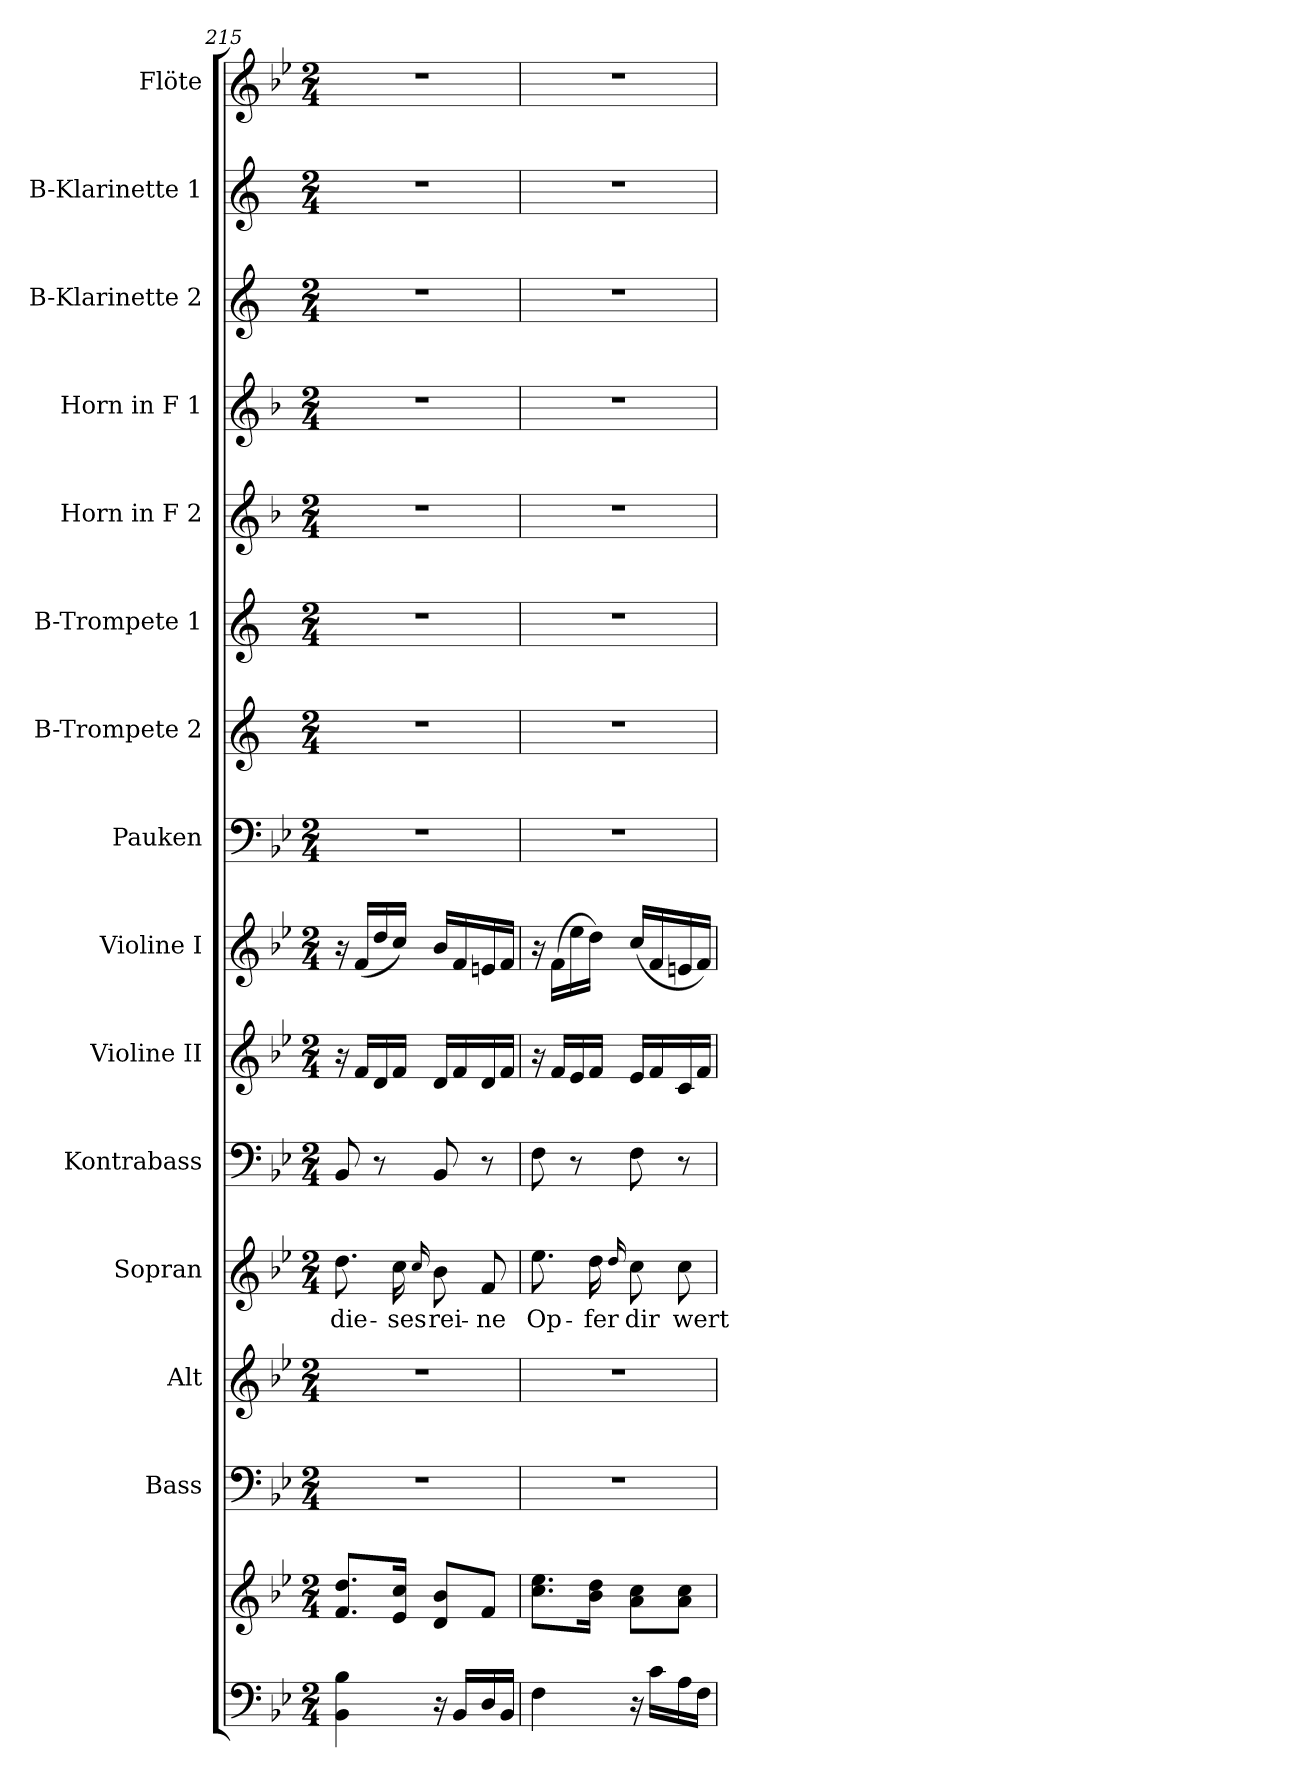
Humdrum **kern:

**kern	**kern	**kern	**kern	**kern	**text	**kern	**kern	**kern	**kern	**kern	**kern	**kern	**kern	**kern	**kern	**kern
*part15	*part15	*part14	*part13	*part12	*part12	*part11	*part10	*part9	*part8	*part7	*part6	*part5	*part4	*part3	*part2	*part1
*staff16	*staff15	*staff14	*staff13	*staff12	*staff12	*staff11	*staff10	*staff9	*staff8	*staff7	*staff6	*staff5	*staff4	*staff3	*staff2	*staff1
*	*	*I"Bass	*I"Alt	*I"Sopran	*	*I"Kontrabass	*I"Violine II	*I"Violine I	*I"Pauken	*I"B-Trompete 2	*I"B-Trompete 1	*I"Horn in F 2	*I"Horn in F 1	*I"B-Klarinette 2	*I"B-Klarinette 1	*I"Flöte
*	*	*I'B.	*I'A.	*I'S.	*	*I'Kb.	*I'Vl. II	*I'Vl. I	*I'Pk.	*I'B Trp. 2	*I'B Trp. 1	*	*	*I'B Kl. 2	*I'B Kl. 1	*I'Fl.
*clefF4	*clefG2	*clefF4	*clefG2	*clefG2	*	*clefF4	*clefG2	*clefG2	*clefF4	*clefG2	*clefG2	*clefG2	*clefG2	*clefG2	*clefG2	*clefG2
*	*	*	*	*	*	*ITrd7c12	*	*	*	*ITrd1c2	*ITrd1c2	*ITrd4c7	*ITrd4c7	*ITrd1c2	*ITrd1c2	*
*k[b-e-]	*k[b-e-]	*k[b-e-]	*k[b-e-]	*k[b-e-]	*	*k[b-e-]	*k[b-e-]	*k[b-e-]	*k[b-e-]	*k[b-e-]	*k[b-e-]	*k[b-e-]	*k[b-e-]	*k[b-e-]	*k[b-e-]	*k[b-e-]
*B-:	*B-:	*B-:	*B-:	*B-:	*	*B-:	*B-:	*B-:	*B-:	*B-:	*B-:	*B-:	*B-:	*B-:	*B-:	*B-:
*M2/4	*M2/4	*M2/4	*M2/4	*M2/4	*	*M2/4	*M2/4	*M2/4	*M2/4	*M2/4	*M2/4	*M2/4	*M2/4	*M2/4	*M2/4	*M2/4
=215	=215	=215	=215	=215	=215	=215	=215	=215	=215	=215	=215	=215	=215	=215	=215	=215
!	!	!	!	!	!LO:LY:b	!	!	!	!	!	!	!	!	!	!	!
4BB-\ 4B-\	8.f/ 8.dd/L	2r	2r	8.dd\	die-	8BBB-/	16r	16r	2r	2r	2r	2r	2r	2r	2r	2r
.	.	.	.	.	.	.	16f/LL	(<16f/LL	.	.	.	.	.	.	.	.
.	.	.	.	.	.	8r	16d/	16dd/	.	.	.	.	.	.	.	.
!	!	!	!	!	!LO:LY:b	!	!	!	!	!	!	!	!	!	!	!
.	16e-/ 16cc/Jk	.	.	16cc\	-ses	.	16f/JJ	16cc/JJ)	.	.	.	.	.	.	.	.
.	.	.	.	16qqcc/	.	.	.	.	.	.	.	.	.	.	.	.
!	!	!	!	!	!LO:LY:b	!	!	!	!	!	!	!	!	!	!	!
16r	8d/ 8b-/L	.	.	8b-\	rei-	8BBB-/	16d/LL	16b-/LL	.	.	.	.	.	.	.	.
16BB-/LL	.	.	.	.	.	.	16f/	16f/	.	.	.	.	.	.	.	.
!	!	!	!	!	!LO:LY:b	!	!	!	!	!	!	!	!	!	!	!
16D/	8f/J	.	.	8f/	-ne	8r	16d/	16en/	.	.	.	.	.	.	.	.
16BB-/JJ	.	.	.	.	.	.	16f/JJ	16f/JJ	.	.	.	.	.	.	.	.
!!LO:PB:g=z
=216	=216	=216	=216	=216	=216	=216	=216	=216	=216	=216	=216	=216	=216	=216	=216	=216
!	!	!	!	!	!LO:LY:b	!	!	!	!	!	!	!	!	!	!	!
4F\	8.cc\ 8.ee-\L	2r	2r	8.ee-\	Op-	8FF\	16r	16r	2r	2r	2r	2r	2r	2r	2r	2r
.	.	.	.	.	.	.	16f/LL	(>16f\LL	.	.	.	.	.	.	.	.
.	.	.	.	.	.	8r	16e-/	16ee-\	.	.	.	.	.	.	.	.
!	!	!	!	!	!LO:LY:b	!	!	!	!	!	!	!	!	!	!	!
.	16b-\ 16dd\Jk	.	.	16dd\	-fer	.	16f/JJ	16dd\JJ)	.	.	.	.	.	.	.	.
.	.	.	.	16qqdd/	.	.	.	.	.	.	.	.	.	.	.	.
!	!	!	!	!	!LO:LY:b	!	!	!	!	!	!	!	!	!	!	!
16r	8a\ 8cc\L	.	.	8cc\	dir	8FF\	16e-/LL	(<16cc/LL	.	.	.	.	.	.	.	.
16c\LL	.	.	.	.	.	.	16f/	16f/	.	.	.	.	.	.	.	.
!	!	!	!	!	!LO:LY:b	!	!	!	!	!	!	!	!	!	!	!
16A\	8a\ 8cc\J	.	.	8cc\	wert	8r	16c/	16en/	.	.	.	.	.	.	.	.
16F\JJ	.	.	.	.	.	.	16f/JJ	16f/JJ)	.	.	.	.	.	.	.	.
=	=	=	=	=	=	=	=	=	=	=	=	=	=	=	=	=
*-	*-	*-	*-	*-	*-	*-	*-	*-	*-	*-	*-	*-	*-	*-	*-	*-
